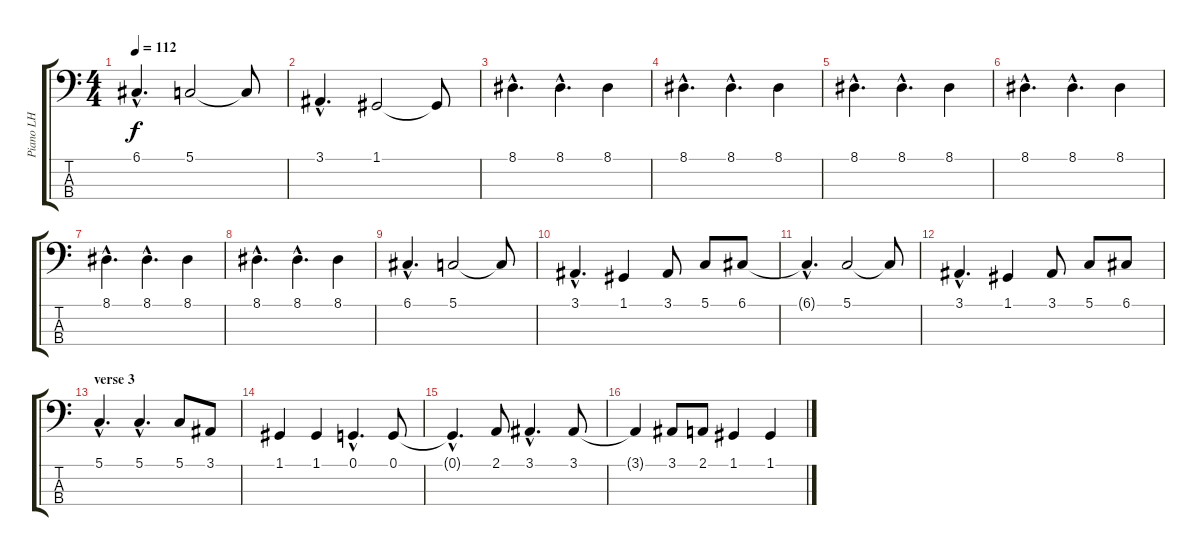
\track ("Piano LH  (Davies)" "Piano LH  ") {instrument electricgrandpiano}
\staff {score tabs}
\tuning (G2 D2 A1 E1) {hide}
\ts (4 4)
\tempo 112
\clef f4
\ks c
6.1{hac}.4{d dy f} 5.1.2 5.1{t}.8 |
3.1{hac}.4{d} 1.1.2 1.1{t}.8 |
8.1{hac}.4{d} 8.1{hac}.4{d} 8.1.4 |
8.1{hac}.4{d} 8.1{hac}.4{d} 8.1.4 |
8.1{hac}.4{d} 8.1{hac}.4{d} 8.1.4 |
8.1{hac}.4{d} 8.1{hac}.4{d} 8.1.4 |
8.1{hac}.4{d} 8.1{hac}.4{d} 8.1.4 |
8.1{hac}.4{d} 8.1{hac}.4{d} 8.1.4 |
6.1{hac}.4{d} 5.1.2 5.1{t}.8 |
3.1{hac}.4{d} 1.1.4 3.1.8 5.1.8 6.1.8 |
6.1{hac t}.4{d} 5.1.2 5.1{t}.8 |
3.1{hac}.4{d} 1.1.4 3.1.8 5.1.8 6.1.8 |
\section ("" "verse 3")
5.1{hac}.4{d} 5.1{hac}.4{d} 5.1.8 3.1.8 |
1.1.4 1.1.4 0.1{hac}.4{d} 0.1.8 |
0.1{hac t}.4{d} 2.1.8 3.1{hac}.4{d} 3.1.8 |
3.1{t}.4 3.1.8 2.1.8 1.1.4 1.1.4
